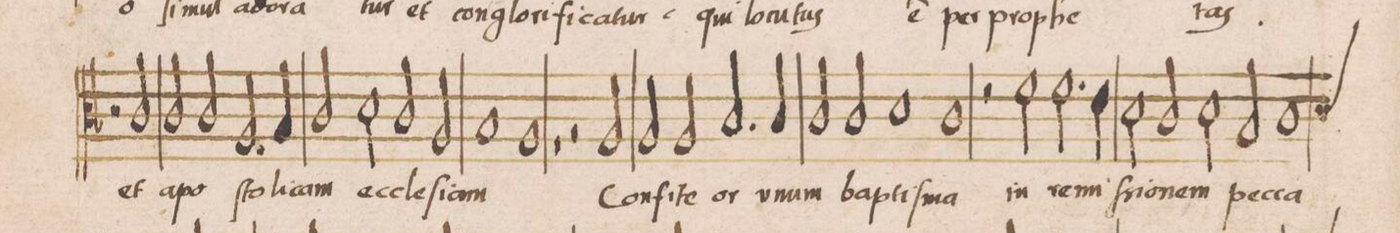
**kern	**text
*I"TENOR	*
*clefC3	*
*k[b-]	*
*met(C|)	*
*M2/1	*
2r	.
2c/	et
2c/	a-
2c/	-po-
=112-	=112-
2.A/	-ſto-
4B-/	-li-
2c/	-cam
2d\	ec-
=113-	=113-
2c/	-cle-
2A/	-ſi-
1B-	-am
=114-	=114-
1A	.
1r	.
=115-	=115-
2r	.
2A/	Con-
2A/	-fi-
2A/	-te-
=116-	=116-
2.c/	-or
4c/	u-
2c/	-num
2c/	bap-
=117-	=117-
1d	-tiſ-
1c	-ma
=118	=118
2r	.
2f\	in
2.f\	re-
4e\	-mi-
=119-	=119-
2d\	-ſsi-
2c/	-o-
2d\	-nem
2B-/	pec-
=120-	=120-
1c	-ca-
*custos:d	*
*-	*-
